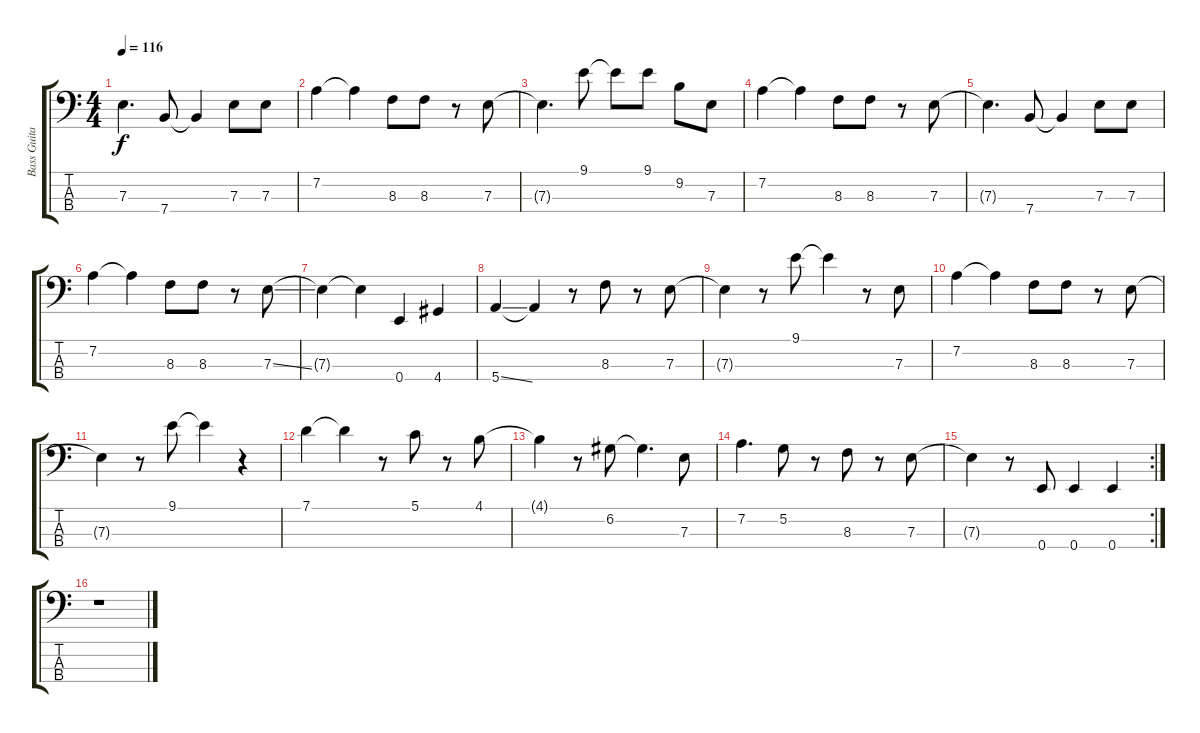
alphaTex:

\track ("Bass Guitar" "Bass Guita") {instrument electricbassfinger}
\staff {score tabs}
\tuning (G2 D2 A1 E1) {hide}
\ts (4 4)
\tempo 116
\clef f4
\ks c
7.3{t}.4{d dy f} 7.4.8 7.4{t}.4 7.3.8 7.3.8 |
7.2.4 7.2{t}.4 8.3.8 8.3.8 r.8 7.3.8 |
7.3{t}.4{d} 9.1.8 9.1{t}.8 9.1.8 9.2.8 7.3.8 |
7.2.4 7.2{t}.4 8.3.8 8.3.8 r.8 7.3.8 |
7.3{t}.4{d} 7.4.8 7.4{t}.4 7.3.8 7.3.8 |
7.2.4 7.2{t}.4 8.3.8 8.3.8 r.8 7.3{ss}.8 |
7.3{t}.4 7.3{t}.4 0.4.4 4.4.4 |
5.4{ss}.4 5.4{t}.4 r.8 8.3.8 r.8 7.3.8 |
7.3{t}.4 r.8 9.1.8 9.1{t}.4 r.8 7.3.8 |
7.2.4 7.2{t}.4 8.3.8 8.3.8 r.8 7.3.8 |
7.3{t}.4 r.8 9.1.8 9.1{t}.4 r.4 |
7.1.4 7.1{t}.4 r.8 5.1.8 r.8 4.1.8 |
4.1{t}.4 r.8 6.2.8 6.2{t}.4{d} 7.3.8 |
7.2.4{d} 5.2.8 r.8 8.3.8 r.8 7.3.8 |
\rc 2
7.3{t}.4 r.8 0.4.8 0.4.4 0.4.4 |
r.1
